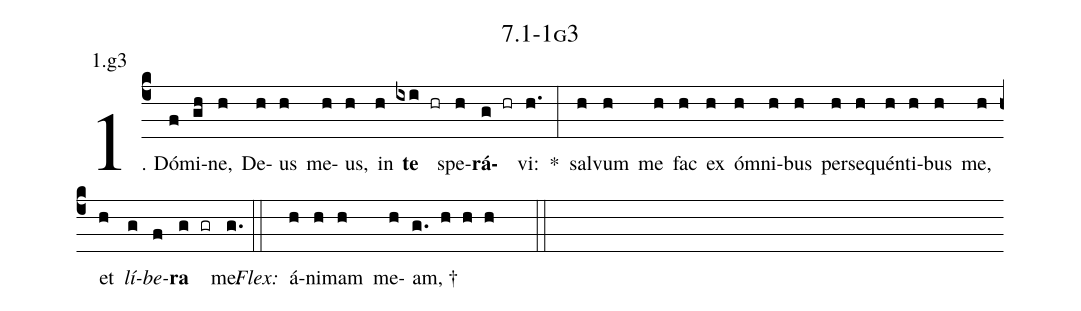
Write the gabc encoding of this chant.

name: 7.1-1g3;
annotation: 1.g3;
%%
(c4)1. Dó(f)mi(gh)ne,(h) De(h)us(h) me(h)us,(h) in(h) <b>te</b>(ixi hr) spe(h)<b>rá</b>(g hr)vi:(h.) *(:) sal(h)vum(h) me(h) fac(h) ex(h) óm(h)ni(h)bus(h) per(h)se(h)quén(h)ti(h)bus(h) me,(h) et(h) <i>lí</i>(g)<i>be</i>(f)<b>ra</b>(g gr) me.(g.) (::)
<i>Flex:</i>()  á(h)ni(h)mam(h) me(h)am, †(g. h h h  ::)
